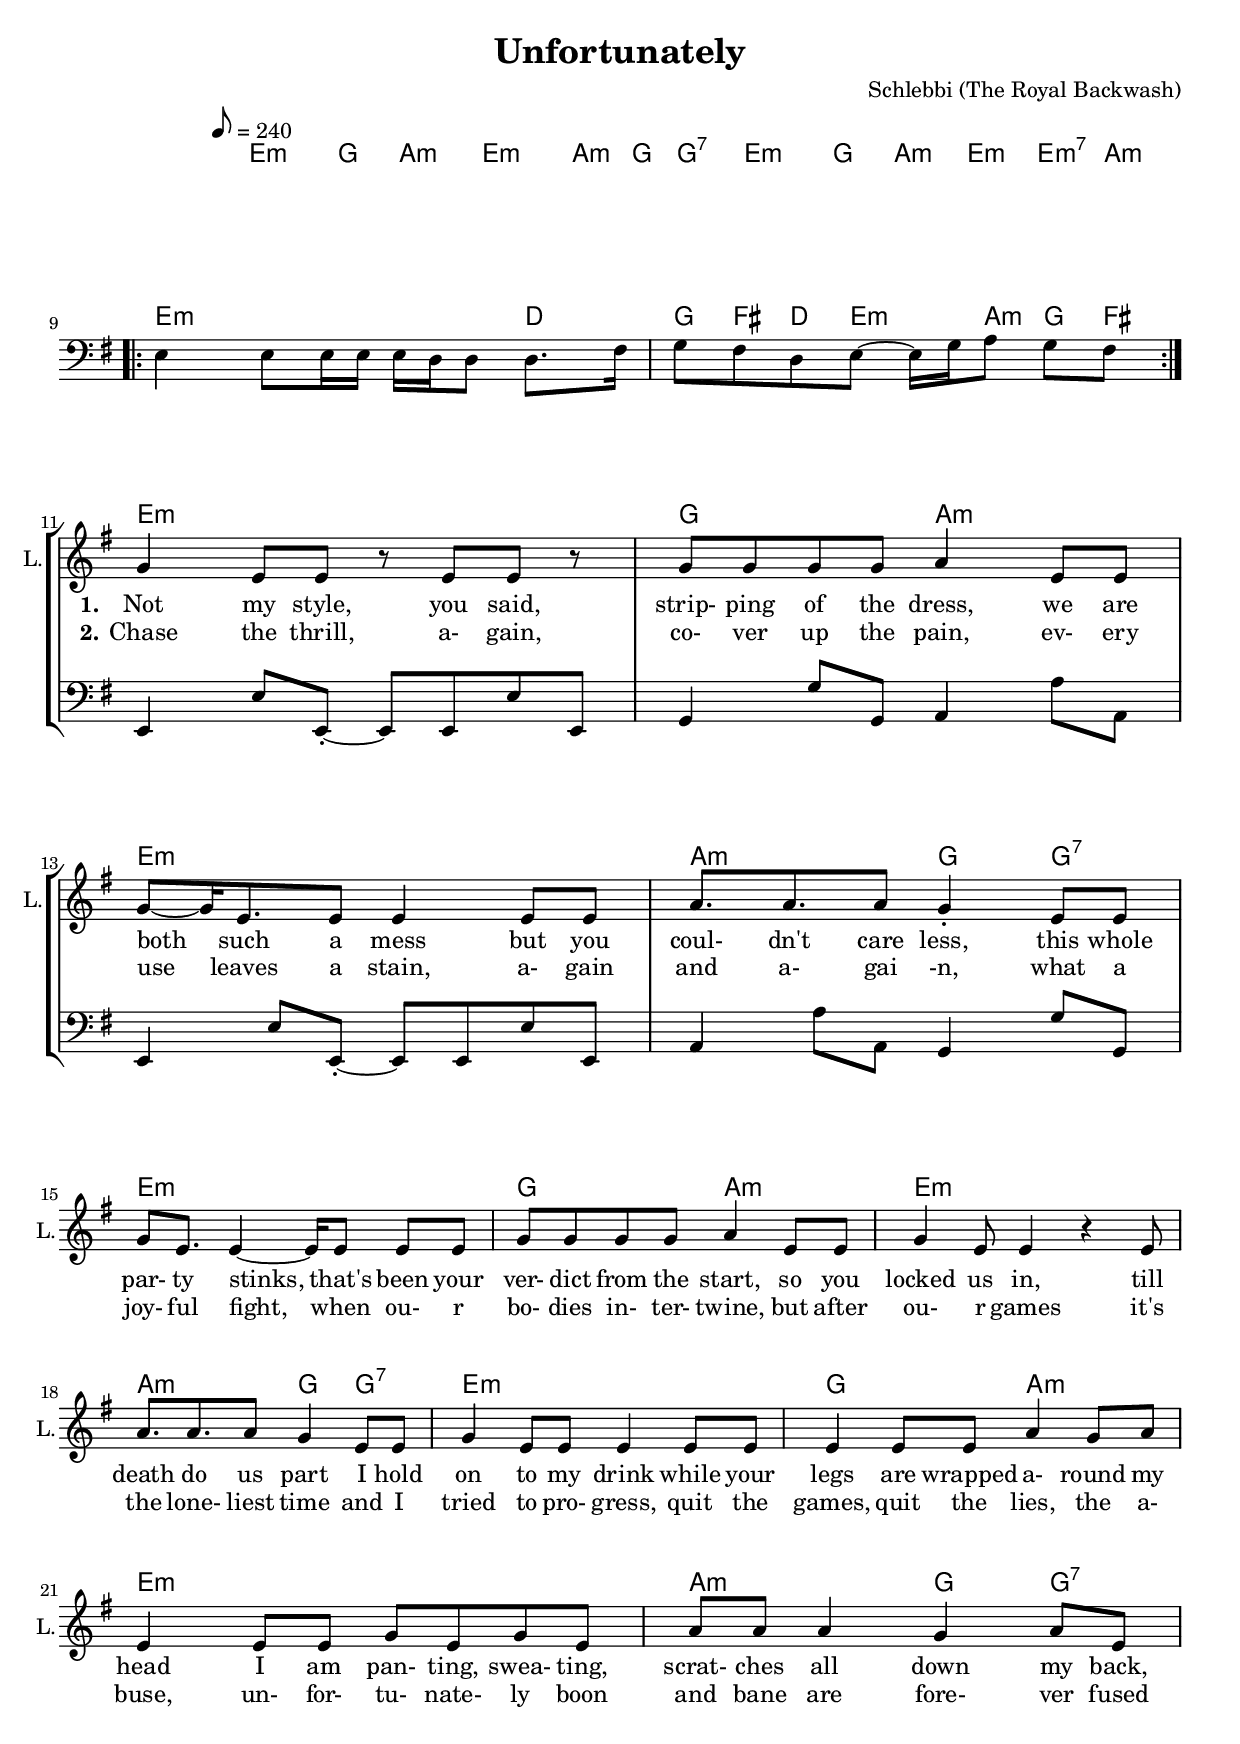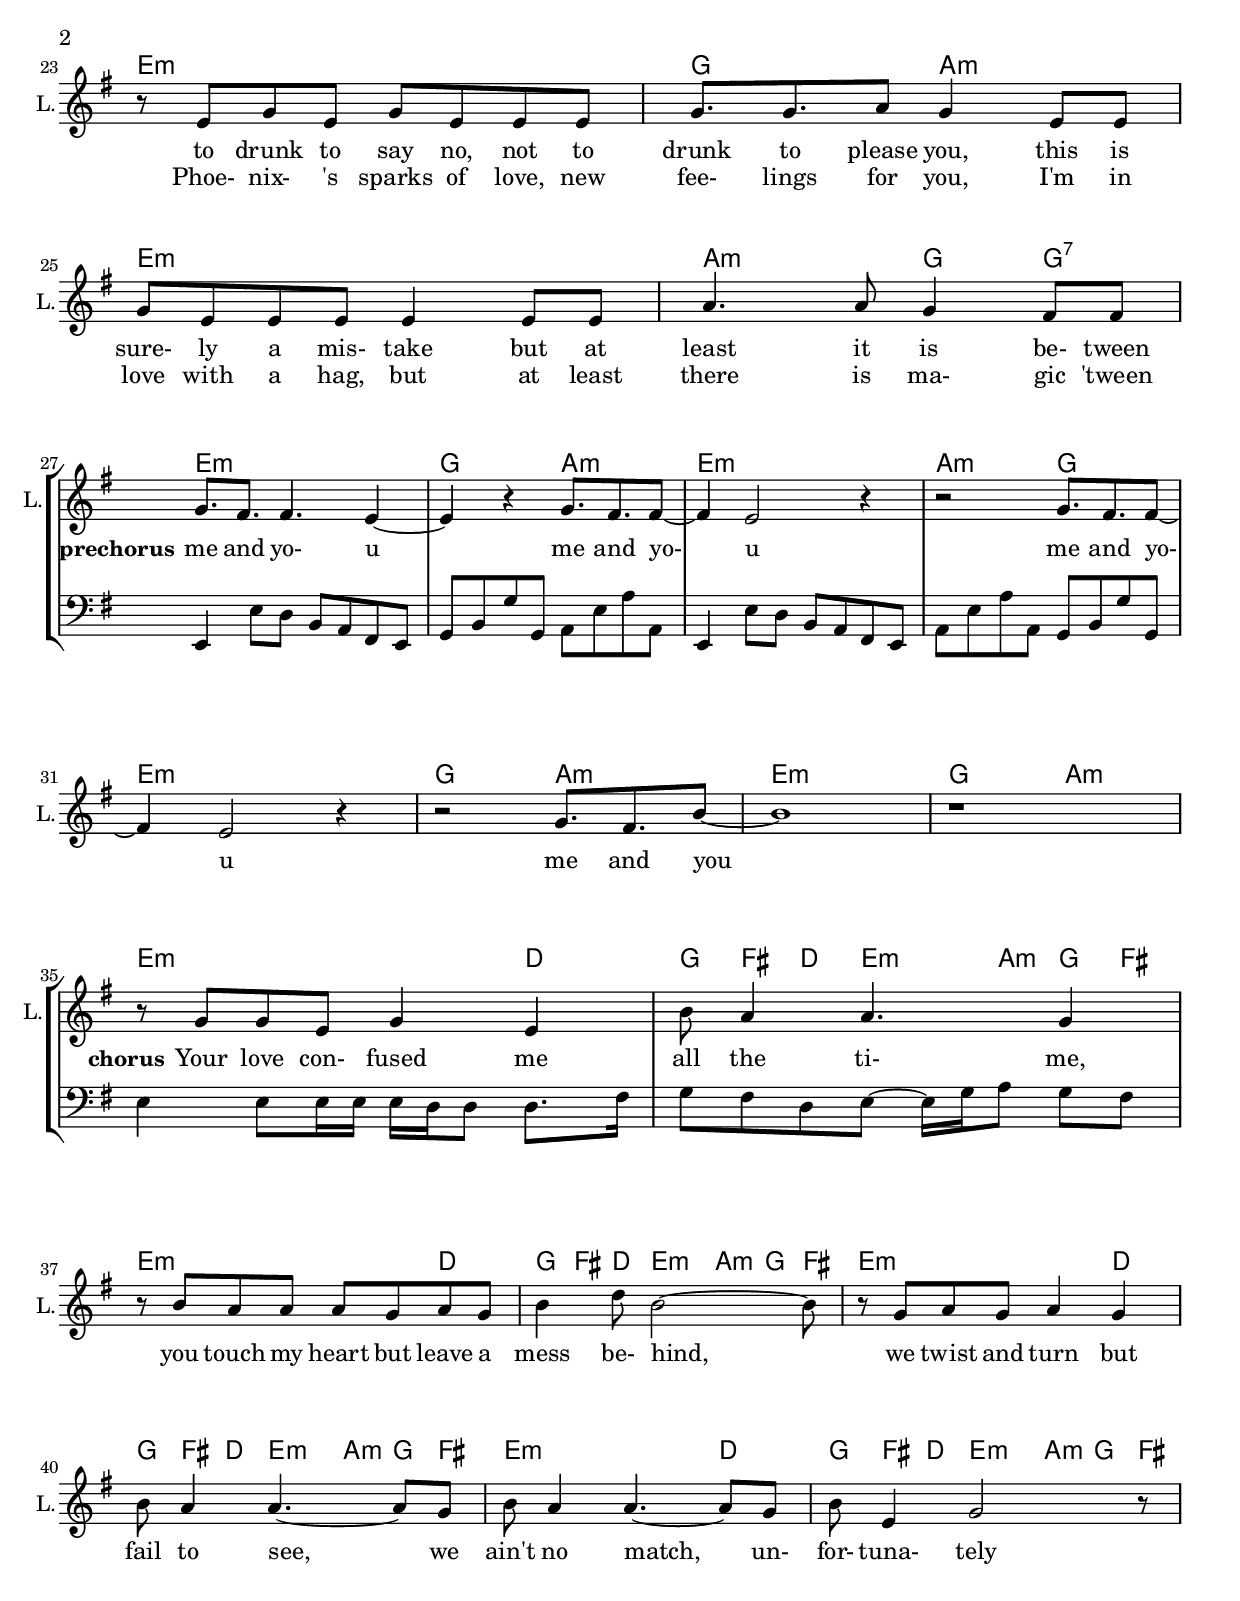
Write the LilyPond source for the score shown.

\version "2.16.2"

%\include "swing.ly"

\header {
  title = "Unfortunately"
  composer = "Schlebbi (The Royal Backwash)"

}

global = {
  \key e \minor
  \time 4/4
  \tempo 8 = 240
}

harmonies = \chordmode {
  
  \germanChords
  e1:m g2 a2:m e1:m a2:m g4 g4:7 e1:m g2 a2:m e2.:m e4:m7 a1:m  \break
  \repeat volta 2 {e2.:m d4 g8 fis8 d8 e4:m a8:m g8 fis8} \break
  e1:m g2 a2:m e1:m a2:m g4 g4:7 \break e1:m g2 a2:m e1:m a2:m g4 g4:7 
  e1:m g2 a2:m e1:m a2:m g4 g4:7 e1:m g2 a2:m e1:m a2:m g4 g4:7 \break
  
  e1:m g2 a2:m e1:m a2:m g2 e1:m g2 a2:m e1:m g2 a2:m
  
  e2.:m d4 g8 fis8 d8 e4:m a8:m g8 fis8
  e2.:m d4 g8 fis8 d8 e4:m a8:m g8 fis8
  e2.:m d4 g8 fis8 d8 e4:m a8:m g8 fis8
  e2.:m d4 g8 fis8 d8 e4:m a8:m g8 fis8

}

trumpetoneVerseMusic = \relative c'' {

}

trumpetonePreChorusMusic = \relative c'' {
}

trumpetoneChorusMusic = \relative c'' {
}

trumpetoneBridgeMusic = \relative c'' {
}

trumpettwoVerseMusic = \relative c'' {
}

trumpettwoPreChrousMusic = \relative c'' {

}

trumpettwoChorusMusic = \relative c'' {

}

leadMusicverse = \relative c''{
R1*10
g4 e8 e8 r8 e8 e8 r8 
g8 g8 g8 g8 a4 e8 e8 
g8~ g16 e8. e8 e4 e8 e8 
a8. a8. a8 g4-. e8 e8
  g8 e8. e4~ e16 e8 e8 e8 
  g8 g8 g8 g8 a4 e8 e8 
  g4 e8 e4 r4 e8 
  a8. a8. a8 g4 e8 e8 
  g4 e8 e8 e4 e8 e8 
  e4 e8 e8 a4 g8 a8 
  e4 e8 e8 g8 e8 g8 e8 
  a8 a8 a4 g4 a8 e8 r8 
  e8 g8 e8 g8 e8 e8 e8 
  g8. g8. a8 g4 e8 e8 
  g8 e8 e8 e8 e4 e8 e8 
  a4. a8 g4 fis8 fis8

}

leadMusicprechorus = \relative c'{
g'8. fis8. fis4. e4~ e4 r4 g8. fis8. fis8~ fis4 e2 r4 r2 g8. fis8. fis8~ \break fis4 e2 r4 r2 g8. fis8. b8~ b1 r1 \break


}

leadMusicchorus = \relative c''{
r8 g8 g8 e8 g4 e4 b'8 a4 a4. g4 r8 b8 a8 a8 a8 g8 a8 g8 b4 d8 b2~ b8 r8 g8 a8 g8 a4 g4 b8 a4 a4.~ a8 g8 b8 a4 a4.~ a8 g8 b8 e,4 g2 r8
  
}

leadMusicBridge = \relative c''{


}

leadWordsOne = \lyricmode { 
\set stanza = "1." 
  Not my style, you said, strip- ping of the dress, 
  we are both such a mess but you coul- dn't care less,
  this whole par- ty stinks, that's been your ver- dict from the start,
  so you locked us in, till death do us part
  I hold on to my drink while your legs are wrapped a- round my head
  I am pan- ting, swea- ting, scrat- ches all down my back,
  to drunk to say no, not to drunk to please you,
  this is sure- ly a mis- take but at least it is be- tween 
  
}

leadWordsPrechorus = \lyricmode {
\set stanza = "prechorus"
 me and yo- u me and yo- u me and yo- u me and you
}

leadWordsChorus = \lyricmode {
\set stanza = "chorus"
Your love con- fused me all the ti- me, 
  you touch my heart but leave a mess be- hind,
  we twist and turn but fail to see,
  we ain't no match, un- for- tuna- tely
}

leadWordsBridge = \lyricmode {
\set stanza = "bridge"

}

leadWordsTwo = \lyricmode { 
\set stanza = "2." 
Chase the thrill, a- gain, co- ver up the pain,
  ev- ery use leaves a stain, a- gain and a- gai -n,
  what a joy- ful fight, when ou- r bo- dies in- ter- twine,
  but after ou- r games it's the lone- liest time
  and I tried to pro- gress, quit the games, quit the lies, the a- buse,
  un- for- tu- nate- ly boon and bane are fore- ver fused
  Phoe- nix- 's sparks of love, new fee- lings for you,
  I'm in love with a hag, but at least there is ma- gic 'tween
}

leadWordsThree = \lyricmode {
\set stanza = "3." 

}

leadWordsFour = \lyricmode {
\set stanza = "4." 

}
backingOneVerseMusic = \relative c'' {

}

backingOneChorusMusic = \relative c'' {

}

backingOnePrechorusMusic = \relative c'' {

}

backingOneChorusWords = \lyricmode {
 

}

backingTwoVerseMusic = \relative c' {
 
}

backingTwoChorusMusic = \relative c'' {
}

backingTwoChorusWords = \lyricmode {
}

derbassVerse = \relative c {
  \clef bass
  R1*8
  \repeat volta 2 {e4 e8 e16 e16 e16 d16 d8 d8. fis16 g8 fis8 d8 e8~ e16 g16 a8 g8 fis8}
  e,4 e'8 e,8-.~ e8 e8 e'8 e,8 g4 g'8 g,8 a4 a'8 a,8 e4 e'8 e,8-.~ e8 e8 e'8 e,8 a4 a'8 a,8 g4 g'8 g,8
  R1*12
  
  e4 e'8 d8 b8 a8 fis8 e8 g8 b8 g'8 g,8 a8 e'8 a8 a,8
  e4 e'8 d8 b8 a8 fis8 e8 a8 e'8 a8 a,8 g8 b8 g'8 g,8

R1*4
  
  e'4 e8 e16 e16 e16 d16 d8 d8. fis16 g8 fis8 d8 e8~ e16 g16 a8 g8 fis8
  
}

violinMusic = \relative c'' { 



}

\score {
 % \tripletFeel 8 {
  <<
    \new ChordNames {
      \set chordChanges = ##t
      \transpose c c { \global \harmonies }
    }

    \new StaffGroup <<
    
      \new Staff = "Violin" {
        \set Staff.instrumentName = #"Violin"
        \set Staff.shortInstrumentName = #"V."
        \set Staff.midiInstrument = #"violin"
         \transpose c c { \violinMusic }
      }
%       \new Staff = "Guitar" {
%         \set Staff.instrumentName = #"Guitar"
%         \set Staff.shortInstrumentName = #"G."
%         \set Staff.midiInstrument = #"overdriven guitar"
%         \transpose c c { \global \leadGuitarMusic }
%       }
        \new Staff = "Trumpets" <<
        \set Staff.instrumentName = #"Trumpets"
	\set Staff.shortInstrumentName = #"T."
        \set Staff.midiInstrument = #"trumpet"
        %\new Voice = "Trumpet1Verse" { \voiceOne << \transpose c c { \global \trumpetoneVerseMusic } >> }
        %\new Voice = "Trumpet1PreChorus" { \voiceOne << \transpose c c { \trumpetonePreChorusMusic } >> }
        %\new Voice = "Trumpet1Chorus" { \voiceOne << \transpose c c { \trumpetoneChorusMusic } >> }
        %\new Voice = "Trumpet1Bridge" { \voiceOne << \transpose c c { \trumpetoneBridgeMusic } >> }
	%\new Voice = "Trumpet2Verse" { \voiceTwo << \transpose c c { \global \trumpettwoVerseMusic } >> }      
	%\new Voice = "Trumpet2PreChorus" { \voiceTwo << \transpose c c {  \trumpettwoPreChrousMusic } >> }      
	%\new Voice = "Trumpet2Chorus" { \voiceTwo << \transpose c c { \trumpettwoChorusMusic } >> }      
        \new Voice = "Trumpet1" { \voiceOne << \transpose c c { \global \trumpetoneVerseMusic \trumpetonePreChorusMusic \trumpetoneChorusMusic \trumpetoneBridgeMusic} >> }
	\new Voice = "Trumpet2" { \voiceTwo << \transpose c c { \global \trumpettwoVerseMusic \trumpettwoPreChrousMusic \trumpettwoChorusMusic} >> }      
      >>
    >>  
    \new StaffGroup <<
      \new Staff = "lead" {
	\set Staff.instrumentName = #"Lead"
	\set Staff.shortInstrumentName = #"L."
        \set Staff.midiInstrument = #"voice oohs"
        \new Voice = "leadverse" { << \transpose c c { \global \leadMusicverse } >> }
        \new Voice = "leadprechorus" { << \transpose c c { \leadMusicprechorus } >> }
        \new Voice = "leadchorus" { << \transpose c c { \leadMusicchorus } >> }
        \new Voice = "leadbridge" { << \transpose c c { \leadMusicBridge } >> }
      }
      \new Lyrics \with { alignBelowContext = #"lead" }
      \lyricsto "leadbridge" \leadWordsBridge
      \new Lyrics \with { alignBelowContext = #"lead" }
      \lyricsto "leadchorus" \leadWordsChorus
      \new Lyrics \with { alignBelowContext = #"lead" }
      \lyricsto "leadprechorus" \leadWordsPrechorus
      \new Lyrics \with { alignBelowContext = #"lead" }
      \lyricsto "leadverse" \leadWordsFour
      \new Lyrics \with { alignBelowContext = #"lead" }
      \lyricsto "leadverse" \leadWordsThree
      \new Lyrics \with { alignBelowContext = #"lead" }
      \lyricsto "leadverse" \leadWordsTwo
      \new Lyrics \with { alignBelowContext = #"lead" }
      \lyricsto "leadverse" \leadWordsOne
      
     
      % we could remove the line about this with the line below, since
      % we want the alto lyrics to be below the alto Voice anyway.
      % \new Lyrics \lyricsto "altos" \altoWords

      \new Staff = "backing" <<
	%  \clef backingTwo
	\set Staff.instrumentName = #"Backing"
	\set Staff.shortInstrumentName = #"B."
        \set Staff.midiInstrument = #"choir aahs"
	\new Voice = "backingOnes" { \voiceOne << \transpose c c { \global \backingOneVerseMusic \backingOnePrechorusMusic \backingOneChorusMusic } >> }
	\new Voice = "backingTwoes" { \voiceTwo << \transpose c c { \global \backingTwoVerseMusic \backingTwoChorusMusic } >> }

      >>
      \new Lyrics \with { alignAboveContext = #"backing" }
      \lyricsto "backingOnes" \backingOneChorusWords
      \new Lyrics \with { alignBelowContext = #"backing" }
      \lyricsto "backingTwoes" \backingTwoChorusWords
      
      \new Staff = "Staff_bass" {
        \set Staff.instrumentName = #"Bass"
        %\set Staff.midiInstrument = #"electric bass (pick)"
        \set Staff.midiInstrument = #"distorted guitar"
        \transpose c c { \global \derbassVerse }
      }      % again, we could replace the line above this with the line below.
      % \new Lyrics \lyricsto "backingTwoes" \backingTwoWords
    >>
  >>
  %}
  \midi {}
  \layout {
    \context {
      \Staff \RemoveEmptyStaves
      \override VerticalAxisGroup #'remove-first = ##t
    }
  }
}

#(set-global-staff-size 19)

\paper {
  page-count = #2
  
}
